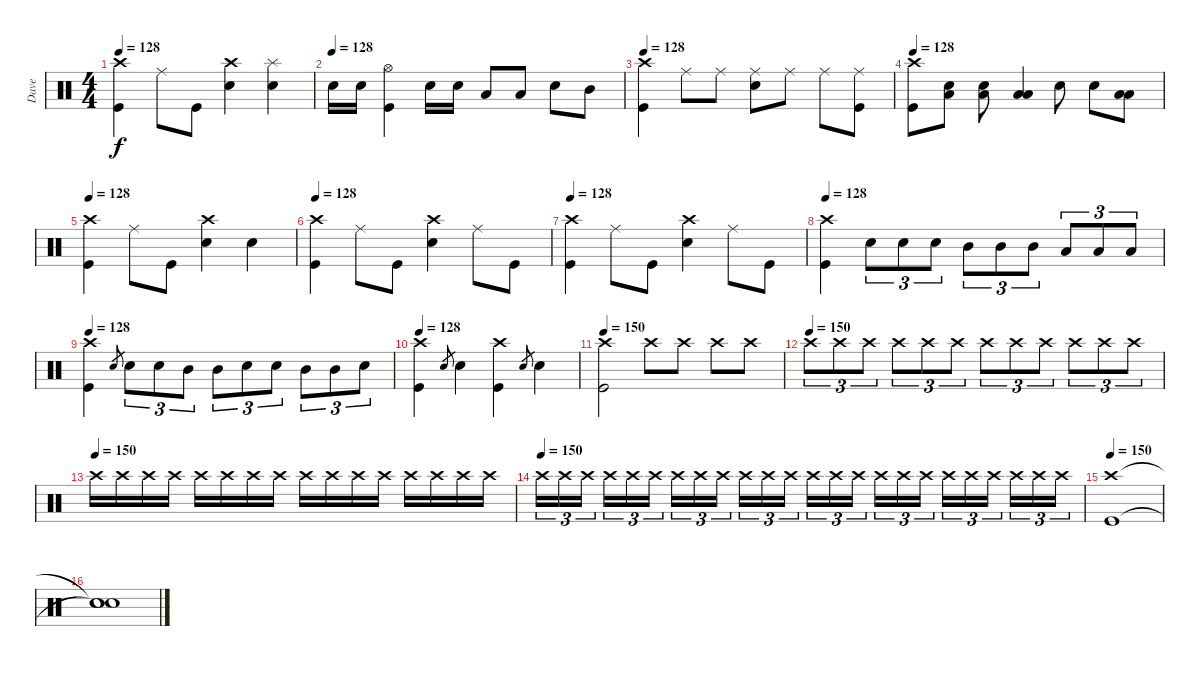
\track ("Dave" "Dave") {instrument percussion}
\staff {score}
\articulation defaults
\ts (4 4)
\tempo 128
\clef neutral
\ks c
("Crash high (hit)" "Kick (hit)").4{dy f} "Ride (middle)".8 "Kick (hit)".8 ("Crash high (hit)" "Snare (hit) 2").4 ("Splash (hit)" "Snare (hit) 2").4 |
\tempo (128)
"Snare (hit) 2".16 "Snare (hit) 2".16 ("Hi-Hat (open)" "Kick (hit)").4 "Snare (hit) 2".16 "Snare (hit) 2".16 "Low Tom (hit)".8 "Low Tom (hit)".8 "Snare (hit) 2".8 "Mid Tom (hit)".8 |
\tempo 128
("Crash high (hit)" "Kick (hit)").4 "Ride (middle)".8 "Ride (middle)".8 ("Ride (middle)" "Snare (hit) 2").8 "Ride (middle)".8 "Ride (middle)".8 ("Ride (middle)" "Kick (hit)").8 |
\tempo 128
("Crash high (hit)" "Kick (hit)").8 ("Snare (hit) 2" "Low Floor Tom (hit)").8 ("Snare (hit) 2" "Low Floor Tom (hit)").8 ("Low Tom (hit)" "Low Floor Tom (hit)").4 "Snare (hit) 2".8 "Snare (hit) 2".8 ("Low Tom (hit)" "Low Floor Tom (hit)").8 |
\tempo 128
("Crash high (hit)" "Kick (hit)").4 "Ride (middle)".8 "Kick (hit)".8 ("Crash high (hit)" "Snare (hit) 2").4 "Snare (hit) 2".4 |
\tempo 128
("Crash high (hit)" "Kick (hit)").4 "Ride (middle)".8 "Kick (hit)".8 ("Crash high (hit)" "Snare (hit) 2").4 "Ride (middle)".8 "Kick (hit)".8 |
\tempo 128
("Crash high (hit)" "Kick (hit)").4 "Ride (middle)".8 "Kick (hit)".8 ("Crash high (hit)" "Snare (hit) 2").4 "Ride (middle)".8 "Kick (hit)".8 |
\tempo 128
("Crash high (hit)" "Kick (hit)").4 "Snare (hit) 2".8{tu (3 2)} "Snare (hit) 2".8{tu (3 2)} "Snare (hit) 2".8{tu (3 2)} "Mid Tom (hit)".8{tu (3 2)} "Mid Tom (hit)".8{tu (3 2)} "Mid Tom (hit)".8{tu (3 2)} "Low Tom (hit)".8{tu (3 2)} "Low Tom (hit)".8{tu (3 2)} "Low Tom (hit)".8{tu (3 2)} |
\tempo 128
("Crash high (hit)" "Kick (hit)").4 "Snare (hit) 2".8{gr} "Snare (hit) 2".8{tu (3 2)} "Snare (hit) 2".8{tu (3 2)} "Mid Tom (hit)".8{tu (3 2)} "Mid Tom (hit)".8{tu (3 2)} "Snare (hit) 2".8{tu (3 2)} "Snare (hit) 2".8{tu (3 2)} "Mid Tom (hit)".8{tu (3 2)} "Mid Tom (hit)".8{tu (3 2)} "Snare (hit) 2".8{tu (3 2)} |
\tempo 128
("Crash high (hit)" "Kick (hit)").4 "Snare (hit) 2".8{gr} "Snare (hit) 2".4 ("Crash high (hit)" "Kick (hit)").4 "Snare (hit) 2".8{gr} "Snare (hit) 2".4 |
\tempo 150
("Crash high (hit)" "Kick (hit)").2 "Crash high (hit)".8 "Crash high (hit)".8 "Crash high (hit)".8 "Crash high (hit)".8 |
\tempo (150)
"Crash high (hit)".8{tu (3 2)} "Crash high (hit)".8{tu (3 2)} "Crash high (hit)".8{tu (3 2)} "Crash high (hit)".8{tu (3 2)} "Crash high (hit)".8{tu (3 2)} "Crash high (hit)".8{tu (3 2)} "Crash high (hit)".8{tu (3 2)} "Crash high (hit)".8{tu (3 2)} "Crash high (hit)".8{tu (3 2)} "Crash high (hit)".8{tu (3 2)} "Crash high (hit)".8{tu (3 2)} "Crash high (hit)".8{tu (3 2)} |
\tempo (150)
"Crash high (hit)".16 "Crash high (hit)".16 "Crash high (hit)".16 "Crash high (hit)".16 "Crash high (hit)".16 "Crash high (hit)".16 "Crash high (hit)".16 "Crash high (hit)".16 "Crash high (hit)".16 "Crash high (hit)".16 "Crash high (hit)".16 "Crash high (hit)".16 "Crash high (hit)".16 "Crash high (hit)".16 "Crash high (hit)".16 "Crash high (hit)".16 |
\tempo (150)
"Crash high (hit)".16{tu (3 2)} "Crash high (hit)".16{tu (3 2)} "Crash high (hit)".16{tu (3 2)} "Crash high (hit)".16{tu (3 2)} "Crash high (hit)".16{tu (3 2)} "Crash high (hit)".16{tu (3 2)} "Crash high (hit)".16{tu (3 2)} "Crash high (hit)".16{tu (3 2)} "Crash high (hit)".16{tu (3 2)} "Crash high (hit)".16{tu (3 2)} "Crash high (hit)".16{tu (3 2)} "Crash high (hit)".16{tu (3 2)} "Crash high (hit)".16{tu (3 2)} "Crash high (hit)".16{tu (3 2)} "Crash high (hit)".16{tu (3 2)} "Crash high (hit)".16{tu (3 2)} "Crash high (hit)".16{tu (3 2)} "Crash high (hit)".16{tu (3 2)} "Crash high (hit)".16{tu (3 2)} "Crash high (hit)".16{tu (3 2)} "Crash high (hit)".16{tu (3 2)} "Crash high (hit)".16{tu (3 2)} "Crash high (hit)".16{tu (3 2)} "Crash high (hit)".16{tu (3 2)} |
\tempo 150
("Crash high (hit)" "Kick (hit)").1 |
("Snare (hit)"{t} "Snare (hit)"{t} "Snare (hit)").1
